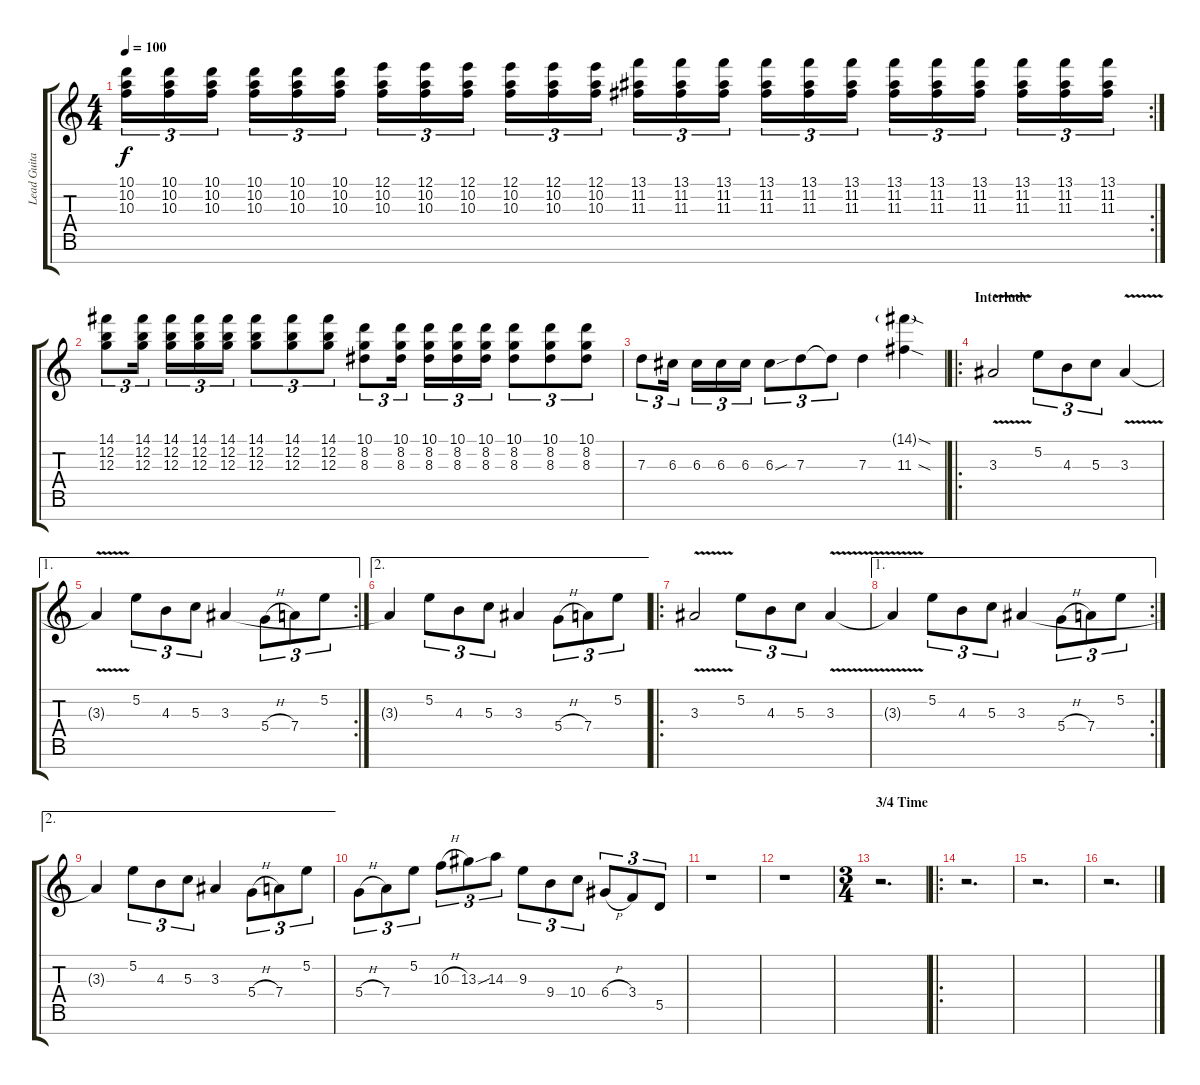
\track ("Lead Guitar" "Lead Guita") {instrument overdrivenguitar}
\staff {score tabs}
\tuning (E4 B3 G3 D3 A2 E2 B1) {hide}
\rc 2
\ts (4 4)
\tempo 100
\clef g2
\ks c
(10.1 10.2 10.3).16{tu (3 2) dy f} (10.1 10.2 10.3).16{tu (3 2)} (10.1 10.2 10.3).16{tu (3 2)} (10.1 10.2 10.3).16{tu (3 2)} (10.1 10.2 10.3).16{tu (3 2)} (10.1 10.2 10.3).16{tu (3 2)} (12.1 10.2 10.3).16{tu (3 2)} (12.1 10.2 10.3).16{tu (3 2)} (12.1 10.2 10.3).16{tu (3 2)} (12.1 10.2 10.3).16{tu (3 2)} (12.1 10.2 10.3).16{tu (3 2)} (12.1 10.2 10.3).16{tu (3 2)} (13.1 11.2 11.3).16{tu (3 2)} (13.1 11.2 11.3).16{tu (3 2)} (13.1 11.2 11.3).16{tu (3 2)} (13.1 11.2 11.3).16{tu (3 2)} (13.1 11.2 11.3).16{tu (3 2)} (13.1 11.2 11.3).16{tu (3 2)} (13.1 11.2 11.3).16{tu (3 2)} (13.1 11.2 11.3).16{tu (3 2)} (13.1 11.2 11.3).16{tu (3 2)} (13.1 11.2 11.3).16{tu (3 2)} (13.1 11.2 11.3).16{tu (3 2)} (13.1 11.2 11.3).16{tu (3 2)} |
(14.1 12.2 12.3).8{tu (3 2)} (14.1 12.2 12.3).16{tu (3 2)} (14.1 12.2 12.3).16{tu (3 2)} (14.1 12.2 12.3).16{tu (3 2)} (14.1 12.2 12.3).16{tu (3 2)} (14.1 12.2 12.3).8{tu (3 2)} (14.1 12.2 12.3).8{tu (3 2)} (14.1 12.2 12.3).8{tu (3 2)} (10.1 8.2 8.3).8{tu (3 2)} (10.1 8.2 8.3).16{tu (3 2)} (10.1 8.2 8.3).16{tu (3 2)} (10.1 8.2 8.3).16{tu (3 2)} (10.1 8.2 8.3).16{tu (3 2)} (10.1 8.2 8.3).8{tu (3 2)} (10.1 8.2 8.3).8{tu (3 2)} (10.1 8.2 8.3).8{tu (3 2)} |
7.3.8{tu (3 2)} 6.3.16{tu (3 2)} 6.3.16{tu (3 2)} 6.3.16{tu (3 2)} 6.3.16{tu (3 2)} 6.3{sou}.8{tu (3 2)} 7.3.8{tu (3 2)} 7.3{t}.8{tu (3 2)} 7.3.4 (14.1{sod g} 11.3{sod}).4 |
\ro
\section ("" "Interlude")
3.3{v}.2 5.2.8{tu (3 2)} 4.3.8{tu (3 2)} 5.3.8{tu (3 2)} 3.3{v}.4 |
\ae 1
\rc 2
3.3{t}.4 5.2.8{tu (3 2)} 4.3.8{tu (3 2)} 5.3.8{tu (3 2)} 3.3.4 5.4{h}.8{tu (3 2)} 7.4.8{tu (3 2)} 5.2.8{tu (3 2)} |
\ae 2
3.3{t}.4 5.2.8{tu (3 2)} 4.3.8{tu (3 2)} 5.3.8{tu (3 2)} 3.3.4 5.4{h}.8{tu (3 2)} 7.4.8{tu (3 2)} 5.2.8{tu (3 2)} |
\ro
3.3{v}.2 5.2.8{tu (3 2)} 4.3.8{tu (3 2)} 5.3.8{tu (3 2)} 3.3{v}.4 |
\ae 1
\rc 2
3.3{t}.4 5.2.8{tu (3 2)} 4.3.8{tu (3 2)} 5.3.8{tu (3 2)} 3.3.4 5.4{h}.8{tu (3 2)} 7.4.8{tu (3 2)} 5.2.8{tu (3 2)} |
\ae 2
3.3{t}.4 5.2.8{tu (3 2)} 4.3.8{tu (3 2)} 5.3.8{tu (3 2)} 3.3.4 5.4{h}.8{tu (3 2)} 7.4.8{tu (3 2)} 5.2.8{tu (3 2)} |
5.4{h}.8{tu (3 2)} 7.4.8{tu (3 2)} 5.2.8{tu (3 2)} 10.3{h}.8{tu (3 2)} 13.3{sou}.8{tu (3 2)} 14.3.8{tu (3 2)} 9.3.8{tu (3 2)} 9.4.8{tu (3 2)} 10.4.8{tu (3 2)} 6.4{h}.8{tu (3 2)} 3.4.8{tu (3 2)} 5.5.8{tu (3 2)} |
r.1 |
r.1 |
\ts (3 4)
\section ("" "3/4 Time")
r.2{d} |
\ro
r.2{d} |
r.2{d} |
r.2{d}
